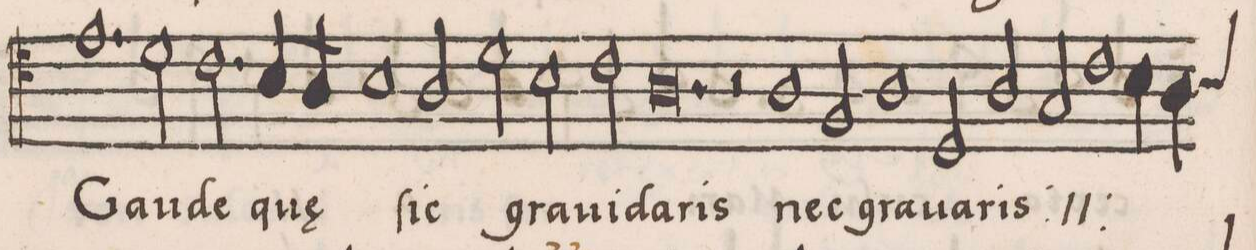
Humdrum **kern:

**kern	**text
*I"ALTVS	*
*clefC4	*
*k[]	*
*met(C)	*
*M2/1	*
1.e	Gau-
2d\	-de
=14-	=14-
2.c\	.
8B/L	qu(ae)
8A/J	.
1B	.
=15-	=15-
2A/	ſic
2d\	gra-
2B\	-ui-
2c\	-da-
=16-	=16-
0.A	-ris
=17-	=17-
2r	.
1A\	nec
=18-	=18-
2F/	.
1A	gra-
=19-	=19-
2D/	-ua-
2A/	-ris
*	*ij
2Gny/	nec
1c\	gra-
=20-	=20-
4B\	.
4A\	.
*custos:B	*
*-	*-
